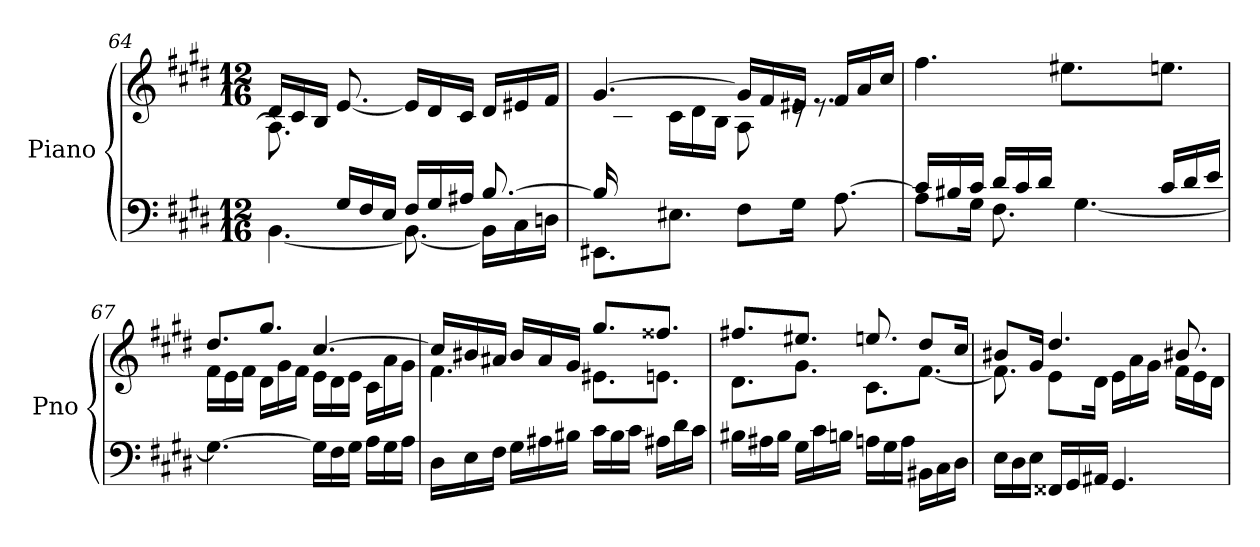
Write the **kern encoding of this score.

**kern	**kern
*part1	*part1
*staff2	*staff1
*I"Piano	*
*I'Pno	*
*clefF4	*clefG2
*k[f#c#g#d#]	*k[f#c#g#d#]
*M12/16	*M12/16
=64	=64
*^	*^
8.ryy	[4.BB\	16d#/LL	8.A\]
.	.	16c#/	.
.	.	16B/JJ	.
16G#/LL	.	[8.e/	2ryy
16F#/	.	.	.
16E/JJ	.	.	.
16F#/LL	8.BB\_	16e/LL]	.
16G#/	.	16d#/	.
16A#X/JJ	.	16c#/JJ	.
[8.B/	16BB\LL]	16d#/LL	.
.	16C#\	16e#X/	.
.	16Dn\JJ	16f#/JJ	16ryy
=65	=65	=65	=65
16B/LL]	8.EE#X\L	[4.g#/	16ryy
2ryy	.	.	16c#\
.	.	.	16dn\JJ
.	8.E#X\J	.	16c#\LL
.	.	.	16d\
.	.	.	16B\JJ
.	8F#\L	16g#/LL]	8A\
.	.	16f#/	.
.	16G#\Jk	16e#X/JJ	16re
8.ryy	[8.A\	16f#/LL	8.re
.	.	16a/	.
.	.	16cc#/JJ	.
*	*	*v	*v
!!LO:PB:g=z
=66	=66	=66
8A\L]	16c#/LL	4.ff#\
.	16B#X/	.
16G#\Jk	16c#/JJ	.
16d#/LL	8.F#\	.
16c#/	.	.
16d#/JJ	.	.
16G#/LLyy	[4.G#\	8.ee#X\L
16A#X/	.	.
16B#/JJ	.	.
16c#/LL	.	8.een\J
16d#/	.	.
16e/JJ	.	.
*v	*v	*
=67	=67
*	*^
4.G#\_	8.dd#/L	16f#\LL
.	.	16e\
.	.	16f#\JJ
.	8.gg#/J	16d#\LL
.	.	16g#\
.	.	16f#\JJ
16G#\LL]	[4.cc#/	16e\LL
16F#\	.	16d#\
16G#\JJ	.	16e\JJ
16A\LL	.	16c#\LL
16G#\	.	16a\
16A\JJ	.	16g#\JJ
=68	=68	=68
16D#\LL	16cc#/LL]	4.f#\
16E\	16b#X/	.
16F#\JJ	16a#X/JJ	.
16G#\LL	16b#/LL	.
16A#X\	16a#/	.
16B#X\JJ	16g#/JJ	.
16c#\LL	8.gg#/L	8.e#X\L
16B#\	.	.
16c#\JJ	.	.
16A#X\LL	8.ff##X/J	8.en\J
16d#\	.	.
16c#\JJ	.	.
!!LO:LB:g=z	!!
=69	=69	=69
16B#X\LL	8.ff#X/L	8.d#\L
16A#X\	.	.
16B#\JJ	.	.
16G#\LL	8.ee#X/J	8.g#\J
16c#\	.	.
16Bn\JJ	.	.
16An\LL	8.een/	8.c#\L
16G#\	.	.
16A\JJ	.	.
16BB#X\LL	8dd#/L	[8.f#\J
16C#\	.	.
16D#\JJ	16cc#/Jk	.
=70	=70	=70
16E\LL	8b#X/L	8.f#\]
16D#\	.	.
16E\JJ	16g#/Jk	.
16FF##X/LL	4.dd#/	8e\L
16GG#/	.	.
16AA#X/JJ	.	16d#\Jk
4.GG#/	.	16e\LL
.	.	16a\
.	.	16g#\JJ
.	8.b#X/	16f#\LL
.	.	16e\
.	.	16d#\JJ
*	*v	*v
=	=
*-	*-
